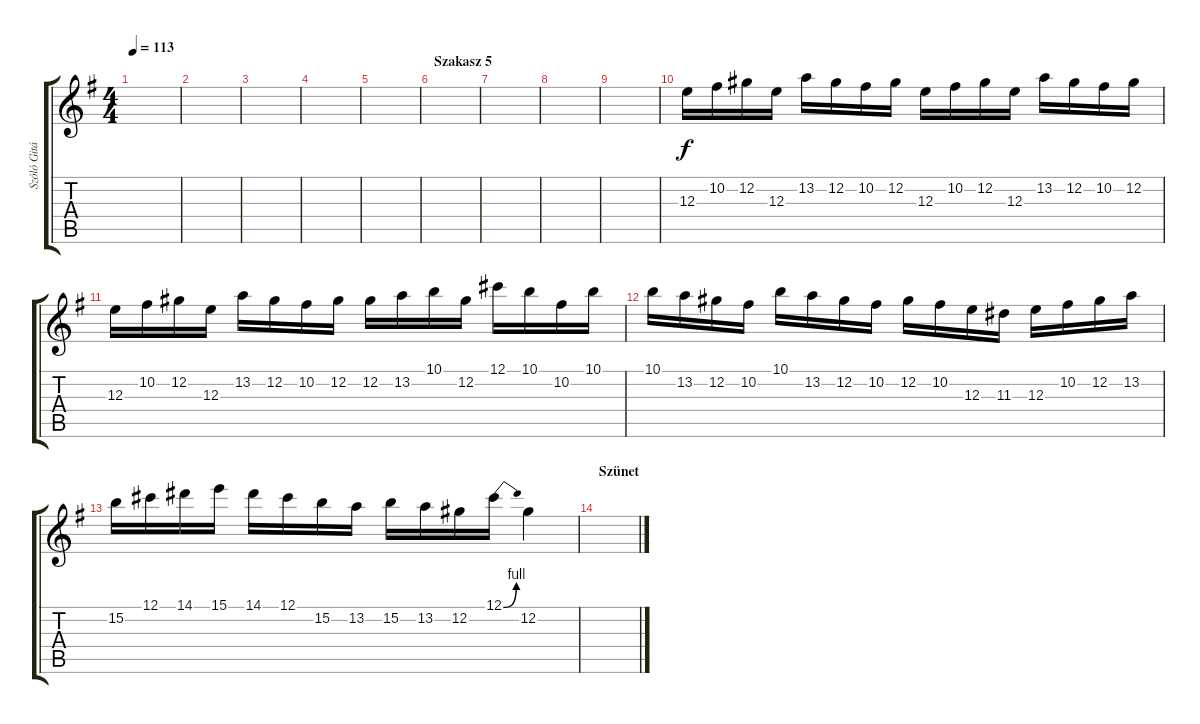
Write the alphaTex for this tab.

\track ("Szóló Gitár 2" "Szóló Gitá") {instrument overdrivenguitar}
\staff {score tabs}
\tuning (Db4 Ab3 E3 B2 Gb2 Db2) {hide}
\ts (4 4)
\tempo 113
\clef g2
\ks g
|
|
|
|
|
\section ("" "Szakasz 5")
|
|
|
|
12.3.16 10.2.16 12.2.16 12.3.16 13.2.16 12.2.16 10.2.16 12.2.16 12.3.16 10.2.16 12.2.16 12.3.16 13.2.16 12.2.16 10.2.16 12.2.16 |
12.3.16 10.2.16 12.2.16 12.3.16 13.2.16 12.2.16 10.2.16 12.2.16 12.2.16 13.2.16 10.1.16 12.2.16 12.1.16 10.1.16 10.2.16 10.1.16 |
10.1.16 13.2.16 12.2.16 10.2.16 10.1.16 13.2.16 12.2.16 10.2.16 12.2.16 10.2.16 12.3.16 11.3.16 12.3.16 10.2.16 12.2.16 13.2.16 |
15.2.16 12.1.16 14.1.16 15.1.16 14.1.16 12.1.16 15.2.16 13.2.16 15.2.16 13.2.16 12.2.16 12.1{be (bend 0 0 60 4)}.16 12.2.4 |
\section ("" "Szünet")
